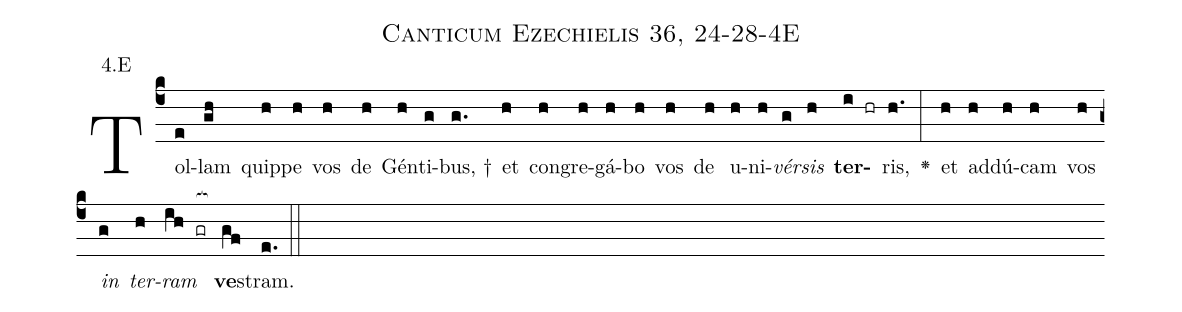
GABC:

name: Canticum Ezechielis 36, 24-28-4E;
annotation: 4.E;
%%
(c4)Tol(e)lam(gh) quip(h)pe(h) vos(h) de(h) Gén(h)ti(g)bus, †(g.) et(h) con(h)gre(h)gá(h)bo(h) vos(h) de(h) u(h)ni(h)<i>vér</i>(g)<i>sis</i>(h) <b>ter</b>(i hr)ris,(h.) <v>\greheightstar</v>(:) et(h) ad(h)dú(h)cam(h) vos(h) <i>in</i>(g) <i>ter</i>(h)<i>ram</i>(ih gr[ocb:1{]) <b>ve</b>(gf[ocb:0}])stram.(e.) (::)


%E(h) u(g) o(h) u(ih) a(gf) e.(e.) (::)
